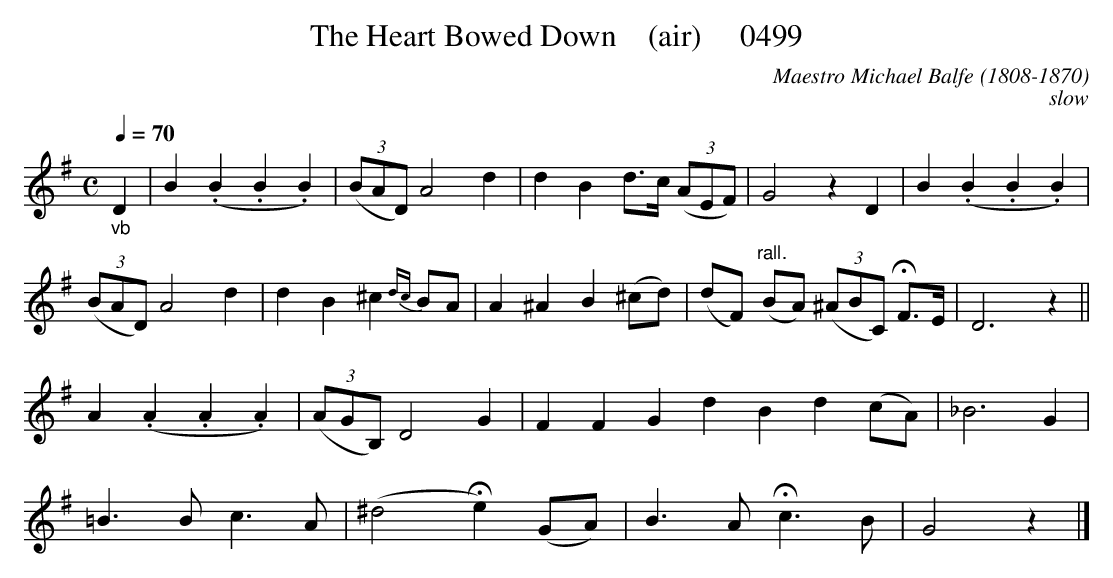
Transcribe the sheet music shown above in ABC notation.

X:1
T:The Heart Bowed Down    (air)     0499
C:Maestro Michael Balfe (1808-1870)
C:slow
Q:1/4=70
M:C
L:1/8
K:G
"_vb"D2|B2(.B2.B2.B2)| (3(BAD) A4d2|d2B2d3/2c/2  (3(AEF)|G4z2D2|B2(.B2.B2.B2)|
 (3(BAD) A4d2|d2B2^c2  {dc}BA|A2^A2B2(^cd)|(dF) "^rall."(BA)  (3(^ABC) HF3/2E/2|D6z2||
A2(.A2.A2.A2)| (3(AGB,) D4G2|F2F2G2 d2B2d2(cA)|_B6G2|
=B3B c3A|(^d4 He2)(GA)|B3A Hc3B|G4z2|]
